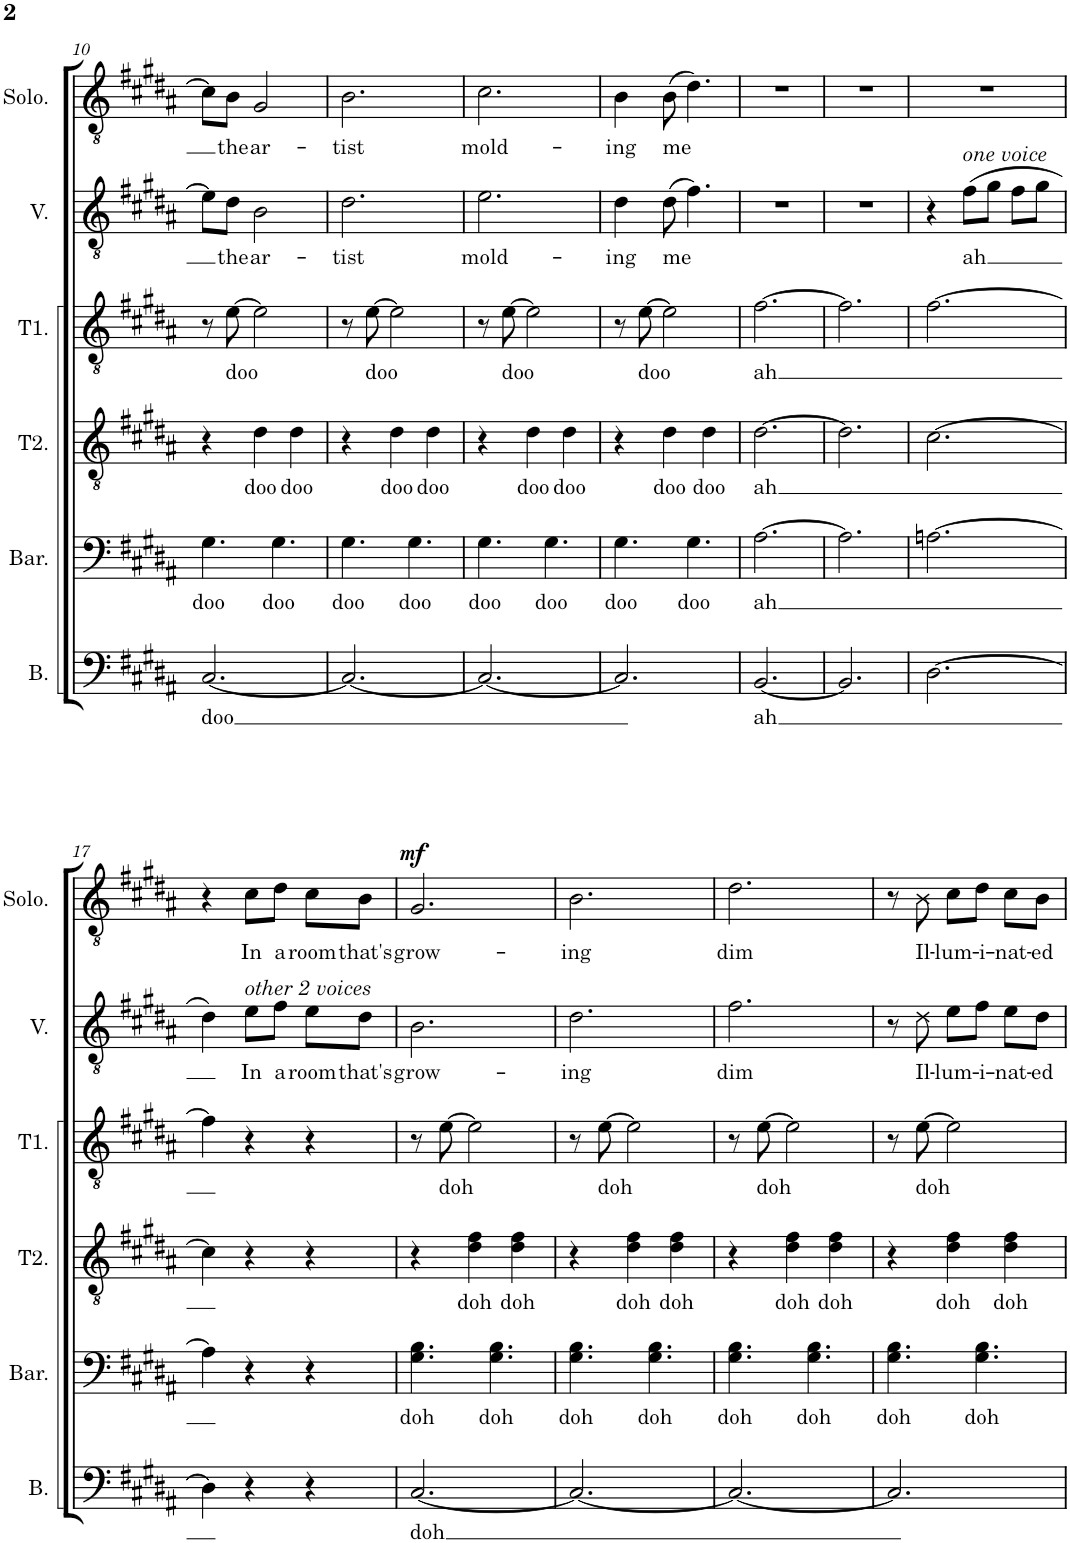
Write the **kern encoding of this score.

**kern	**text	**kern	**text	**kern	**text	**kern	**text	**kern	**text	**kern	**text	**dynam
*part6	*part6	*part5	*part5	*part4	*part4	*part3	*part3	*part2	*part2	*part1	*part1	*part1
*staff6	*staff6	*staff5	*staff5	*staff4	*staff4	*staff3	*staff3	*staff2	*staff2	*staff1	*staff1	*staff1
*I"Bass	*	*I"Baritone	*	*I"Tenor 2	*	*I"Tenor 1	*	*I"Voice	*	*I"Soloist	*	*
*I'B.	*	*I'Bar.	*	*I'T2.	*	*I'T1.	*	*I'V.	*	*I'Solo.	*	*
!!LO:PB:g=z
*clefF4	*	*clefF4	*	*clefGv2	*	*clefGv2	*	*clefGv2	*	*clefGv2	*	*
*k[f#c#g#d#a#]	*	*k[f#c#g#d#a#]	*	*k[f#c#g#d#a#]	*	*k[f#c#g#d#a#]	*	*k[f#c#g#d#a#]	*	*k[f#c#g#d#a#]	*	*
*M3/4	*	*M3/4	*	*M3/4	*	*M3/4	*	*M3/4	*	*M3/4	*	*
=10	=10	=10	=10	=10	=10	=10	=10	=10	=10	=10	=10	=10
!	!LO:LY:b	!	!LO:LY:b	!	!	!	!	!	!	!	!	!
[2.C#/	doo	4.G#\	doo	4r	.	8r	.	8e\L]	.	8c#\L]	.	.
!	!	!	!	!	!	!	!LO:LY:b	!	!LO:LY:b	!	!LO:LY:b	!
.	.	.	.	.	.	[8e\	doo	8d#\J	the	8B\J	the	.
!	!	!	!	!	!LO:LY:b	!	!	!	!LO:LY:b	!	!LO:LY:b	!
.	.	.	.	4d#\	doo	2e\]	.	2B\	ar-	2G#/	ar-	.
!	!	!	!LO:LY:b	!	!	!	!	!	!	!	!	!
.	.	4.G#\	doo	.	.	.	.	.	.	.	.	.
!	!	!	!	!	!LO:LY:b	!	!	!	!	!	!	!
.	.	.	.	4d#\	doo	.	.	.	.	.	.	.
=11	=11	=11	=11	=11	=11	=11	=11	=11	=11	=11	=11	=11
!	!	!	!LO:LY:b	!	!	!	!	!	!LO:LY:b	!	!LO:LY:b	!
2.C#/_	.	4.G#\	doo	4r	.	8r	.	2.d#\	-tist	2.B\	-tist	.
!	!	!	!	!	!	!	!LO:LY:b	!	!	!	!	!
.	.	.	.	.	.	[8e\	doo	.	.	.	.	.
!	!	!	!	!	!LO:LY:b	!	!	!	!	!	!	!
.	.	.	.	4d#\	doo	2e\]	.	.	.	.	.	.
!	!	!	!LO:LY:b	!	!	!	!	!	!	!	!	!
.	.	4.G#\	doo	.	.	.	.	.	.	.	.	.
!	!	!	!	!	!LO:LY:b	!	!	!	!	!	!	!
.	.	.	.	4d#\	doo	.	.	.	.	.	.	.
=12	=12	=12	=12	=12	=12	=12	=12	=12	=12	=12	=12	=12
!	!	!	!LO:LY:b	!	!	!	!	!	!LO:LY:b	!	!LO:LY:b	!
2.C#/_	.	4.G#\	doo	4r	.	8r	.	2.e\	mold-	2.c#\	mold-	.
!	!	!	!	!	!	!	!LO:LY:b	!	!	!	!	!
.	.	.	.	.	.	[8e\	doo	.	.	.	.	.
!	!	!	!	!	!LO:LY:b	!	!	!	!	!	!	!
.	.	.	.	4d#\	doo	2e\]	.	.	.	.	.	.
!	!	!	!LO:LY:b	!	!	!	!	!	!	!	!	!
.	.	4.G#\	doo	.	.	.	.	.	.	.	.	.
!	!	!	!	!	!LO:LY:b	!	!	!	!	!	!	!
.	.	.	.	4d#\	doo	.	.	.	.	.	.	.
=13	=13	=13	=13	=13	=13	=13	=13	=13	=13	=13	=13	=13
!	!	!	!LO:LY:b	!	!	!	!	!	!LO:LY:b	!	!LO:LY:b	!
2.C#/]	.	4.G#\	doo	4r	.	8r	.	4d#\	-ing	4B\	-ing	.
!	!	!	!	!	!	!	!LO:LY:b	!	!	!	!	!
.	.	.	.	.	.	[8e\	doo	.	.	.	.	.
!	!	!	!	!	!LO:LY:b	!	!	!	!LO:LY:b	!	!LO:LY:b	!
.	.	.	.	4d#\	doo	2e\]	.	(8d#\	me	(8B\	me	.
!	!	!	!LO:LY:b	!	!	!	!	!	!	!	!	!
.	.	4.G#\	doo	.	.	.	.	4.f#\)	.	4.d#\)	.	.
!	!	!	!	!	!LO:LY:b	!	!	!	!	!	!	!
.	.	.	.	4d#\	doo	.	.	.	.	.	.	.
=14	=14	=14	=14	=14	=14	=14	=14	=14	=14	=14	=14	=14
!	!LO:LY:b	!	!LO:LY:b	!	!LO:LY:b	!	!LO:LY:b	!	!	!	!	!
[2.BB/	ah	[2.A#\	ah	[2.d#\	ah	[2.f#\	ah	2.r	.	2.r	.	.
=15	=15	=15	=15	=15	=15	=15	=15	=15	=15	=15	=15	=15
2.BB/]	.	2.A#\]	.	2.d#\]	.	2.f#\]	.	2.r	.	2.r	.	.
=16	=16	=16	=16	=16	=16	=16	=16	=16	=16	=16	=16	=16
[2.D#\	.	[2.An\	.	[2.c#\	.	[2.f#\	.	4r	.	2.r	.	.
!	!	!	!	!	!	!	!	!LO:TX:a:i:t=one voice	!	!	!	!
!	!	!	!	!	!	!	!	!	!LO:LY:b	!	!	!
.	.	.	.	.	.	.	.	(8f#\L	ah	.	.	.
.	.	.	.	.	.	.	.	8g#\J	.	.	.	.
.	.	.	.	.	.	.	.	8f#\L	.	.	.	.
.	.	.	.	.	.	.	.	8g#\J	.	.	.	.
!!LO:LB:g=z
=17	=17	=17	=17	=17	=17	=17	=17	=17	=17	=17	=17	=17
4D#\]	.	4A\]	.	4c#\]	.	4f#\]	.	4d#\)	.	4r	.	.
!	!	!	!	!	!	!	!	!LO:TX:a:i:t=other 2 voices	!	!	!	!
!	!	!	!	!	!	!	!	!	!LO:LY:b	!	!LO:LY:b	!
4r	.	4r	.	4r	.	4r	.	8e\L	In	8c#\L	In	.
!	!	!	!	!	!	!	!	!	!LO:LY:b	!	!LO:LY:b	!
.	.	.	.	.	.	.	.	8f#\J	a	8d#\J	a	.
!	!	!	!	!	!	!	!	!	!LO:LY:b	!	!LO:LY:b	!
4r	.	4r	.	4r	.	4r	.	8e\L	room	8c#\L	room	.
!	!	!	!	!	!	!	!	!	!LO:LY:b	!	!LO:LY:b	!
.	.	.	.	.	.	.	.	8d#\J	that's	8B\J	that's	.
=18	=18	=18	=18	=18	=18	=18	=18	=18	=18	=18	=18	=18
!	!LO:LY:b	!	!LO:LY:b	!	!	!	!	!	!LO:LY:b	!	!LO:LY:b	!LO:DY:a
[2.C#/	doh	4.G#\ 4.B\	doh	4r	.	8r	.	2.B\	grow-	2.G#/	grow-	mf
!	!	!	!	!	!	!	!LO:LY:b	!	!	!	!	!
.	.	.	.	.	.	[8e\	doh	.	.	.	.	.
!	!	!	!	!	!LO:LY:b	!	!	!	!	!	!	!
.	.	.	.	4d#\ 4f#\	doh	2e\]	.	.	.	.	.	.
!	!	!	!LO:LY:b	!	!	!	!	!	!	!	!	!
.	.	4.G#\ 4.B\	doh	.	.	.	.	.	.	.	.	.
!	!	!	!	!	!LO:LY:b	!	!	!	!	!	!	!
.	.	.	.	4d#\ 4f#\	doh	.	.	.	.	.	.	.
=19	=19	=19	=19	=19	=19	=19	=19	=19	=19	=19	=19	=19
!	!	!	!LO:LY:b	!	!	!	!	!	!LO:LY:b	!	!LO:LY:b	!
2.C#/_	.	4.G#\ 4.B\	doh	4r	.	8r	.	2.d#\	-ing	2.B\	-ing	.
!	!	!	!	!	!	!	!LO:LY:b	!	!	!	!	!
.	.	.	.	.	.	[8e\	doh	.	.	.	.	.
!	!	!	!	!	!LO:LY:b	!	!	!	!	!	!	!
.	.	.	.	4d#\ 4f#\	doh	2e\]	.	.	.	.	.	.
!	!	!	!LO:LY:b	!	!	!	!	!	!	!	!	!
.	.	4.G#\ 4.B\	doh	.	.	.	.	.	.	.	.	.
!	!	!	!	!	!LO:LY:b	!	!	!	!	!	!	!
.	.	.	.	4d#\ 4f#\	doh	.	.	.	.	.	.	.
=20	=20	=20	=20	=20	=20	=20	=20	=20	=20	=20	=20	=20
!	!	!	!LO:LY:b	!	!	!	!	!	!LO:LY:b	!	!LO:LY:b	!
2.C#/_	.	4.G#\ 4.B\	doh	4r	.	8r	.	2.f#\	dim	2.d#\	dim	.
!	!	!	!	!	!	!	!LO:LY:b	!	!	!	!	!
.	.	.	.	.	.	[8e\	doh	.	.	.	.	.
!	!	!	!	!	!LO:LY:b	!	!	!	!	!	!	!
.	.	.	.	4d#\ 4f#\	doh	2e\]	.	.	.	.	.	.
!	!	!	!LO:LY:b	!	!	!	!	!	!	!	!	!
.	.	4.G#\ 4.B\	doh	.	.	.	.	.	.	.	.	.
!	!	!	!	!	!LO:LY:b	!	!	!	!	!	!	!
.	.	.	.	4d#\ 4f#\	doh	.	.	.	.	.	.	.
=21	=21	=21	=21	=21	=21	=21	=21	=21	=21	=21	=21	=21
!	!	!	!LO:LY:b	!	!	!	!	!	!	!	!	!
2.C#/]	.	4.G#\ 4.B\	doh	4r	.	8r	.	8r	.	8r	.	.
!	!	!	!	!	!	!	!LO:LY:b	!	!LO:LY:b	!	!LO:LY:b	!
.	.	.	.	.	.	[8e\	doh	8d#\	Il-	8B\	Il-	.
!	!	!	!	!	!LO:LY:b	!	!	!	!LO:LY:b	!	!LO:LY:b	!
.	.	.	.	4d#\ 4f#\	doh	2e\]	.	8e\L	-lum-	8c#\L	-lum-	.
!	!	!	!LO:LY:b	!	!	!	!	!	!LO:LY:b	!	!LO:LY:b	!
.	.	4.G#\ 4.B\	doh	.	.	.	.	8f#\J	-i-	8d#\J	-i-	.
!	!	!	!	!	!LO:LY:b	!	!	!	!LO:LY:b	!	!LO:LY:b	!
.	.	.	.	4d#\ 4f#\	doh	.	.	8e\L	-nat-	8c#\L	-nat-	.
!	!	!	!	!	!	!	!	!	!LO:LY:b	!	!LO:LY:b	!
.	.	.	.	.	.	.	.	8d#\J	-ed	8B\J	-ed	.
=	=	=	=	=	=	=	=	=	=	=	=	=
*-	*-	*-	*-	*-	*-	*-	*-	*-	*-	*-	*-	*-
